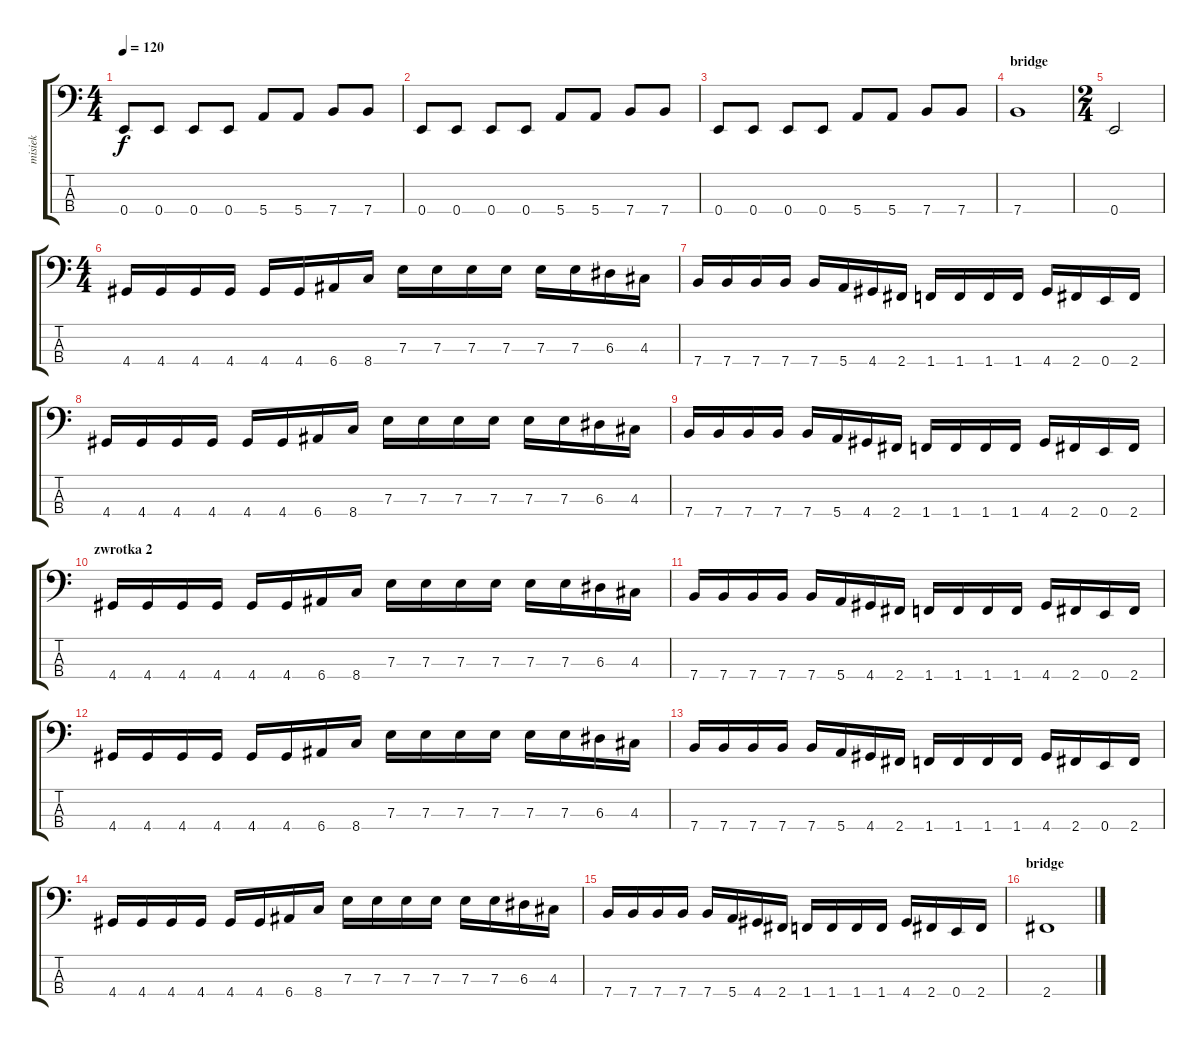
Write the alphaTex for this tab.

\track ("misiek" "misiek") {instrument electricbasspick}
\staff {score tabs}
\tuning (G2 D2 A1 E1) {hide}
\ts (4 4)
\tempo 120
\clef f4
\ks c
0.4.8{dy f} 0.4.8 0.4.8 0.4.8 5.4.8 5.4.8 7.4.8 7.4.8 |
0.4.8 0.4.8 0.4.8 0.4.8 5.4.8 5.4.8 7.4.8 7.4.8 |
0.4.8 0.4.8 0.4.8 0.4.8 5.4.8 5.4.8 7.4.8 7.4.8 |
\section ("" "bridge")
7.4.1 |
\ts (2 4)
0.4.2 |
\ts (4 4)
4.4.16 4.4.16 4.4.16 4.4.16 4.4.16 4.4.16 6.4.16 8.4.16 7.3.16 7.3.16 7.3.16 7.3.16 7.3.16 7.3.16 6.3.16 4.3.16 |
7.4.16 7.4.16 7.4.16 7.4.16 7.4.16 5.4.16 4.4.16 2.4.16 1.4.16 1.4.16 1.4.16 1.4.16 4.4.16 2.4.16 0.4.16 2.4.16 |
4.4.16 4.4.16 4.4.16 4.4.16 4.4.16 4.4.16 6.4.16 8.4.16 7.3.16 7.3.16 7.3.16 7.3.16 7.3.16 7.3.16 6.3.16 4.3.16 |
7.4.16 7.4.16 7.4.16 7.4.16 7.4.16 5.4.16 4.4.16 2.4.16 1.4.16 1.4.16 1.4.16 1.4.16 4.4.16 2.4.16 0.4.16 2.4.16 |
\section ("" "zwrotka 2")
4.4.16 4.4.16 4.4.16 4.4.16 4.4.16 4.4.16 6.4.16 8.4.16 7.3.16 7.3.16 7.3.16 7.3.16 7.3.16 7.3.16 6.3.16 4.3.16 |
7.4.16 7.4.16 7.4.16 7.4.16 7.4.16 5.4.16 4.4.16 2.4.16 1.4.16 1.4.16 1.4.16 1.4.16 4.4.16 2.4.16 0.4.16 2.4.16 |
4.4.16 4.4.16 4.4.16 4.4.16 4.4.16 4.4.16 6.4.16 8.4.16 7.3.16 7.3.16 7.3.16 7.3.16 7.3.16 7.3.16 6.3.16 4.3.16 |
7.4.16 7.4.16 7.4.16 7.4.16 7.4.16 5.4.16 4.4.16 2.4.16 1.4.16 1.4.16 1.4.16 1.4.16 4.4.16 2.4.16 0.4.16 2.4.16 |
4.4.16 4.4.16 4.4.16 4.4.16 4.4.16 4.4.16 6.4.16 8.4.16 7.3.16 7.3.16 7.3.16 7.3.16 7.3.16 7.3.16 6.3.16 4.3.16 |
7.4.16 7.4.16 7.4.16 7.4.16 7.4.16 5.4.16 4.4.16 2.4.16 1.4.16 1.4.16 1.4.16 1.4.16 4.4.16 2.4.16 0.4.16 2.4.16 |
\section ("" "bridge")
2.4.1
